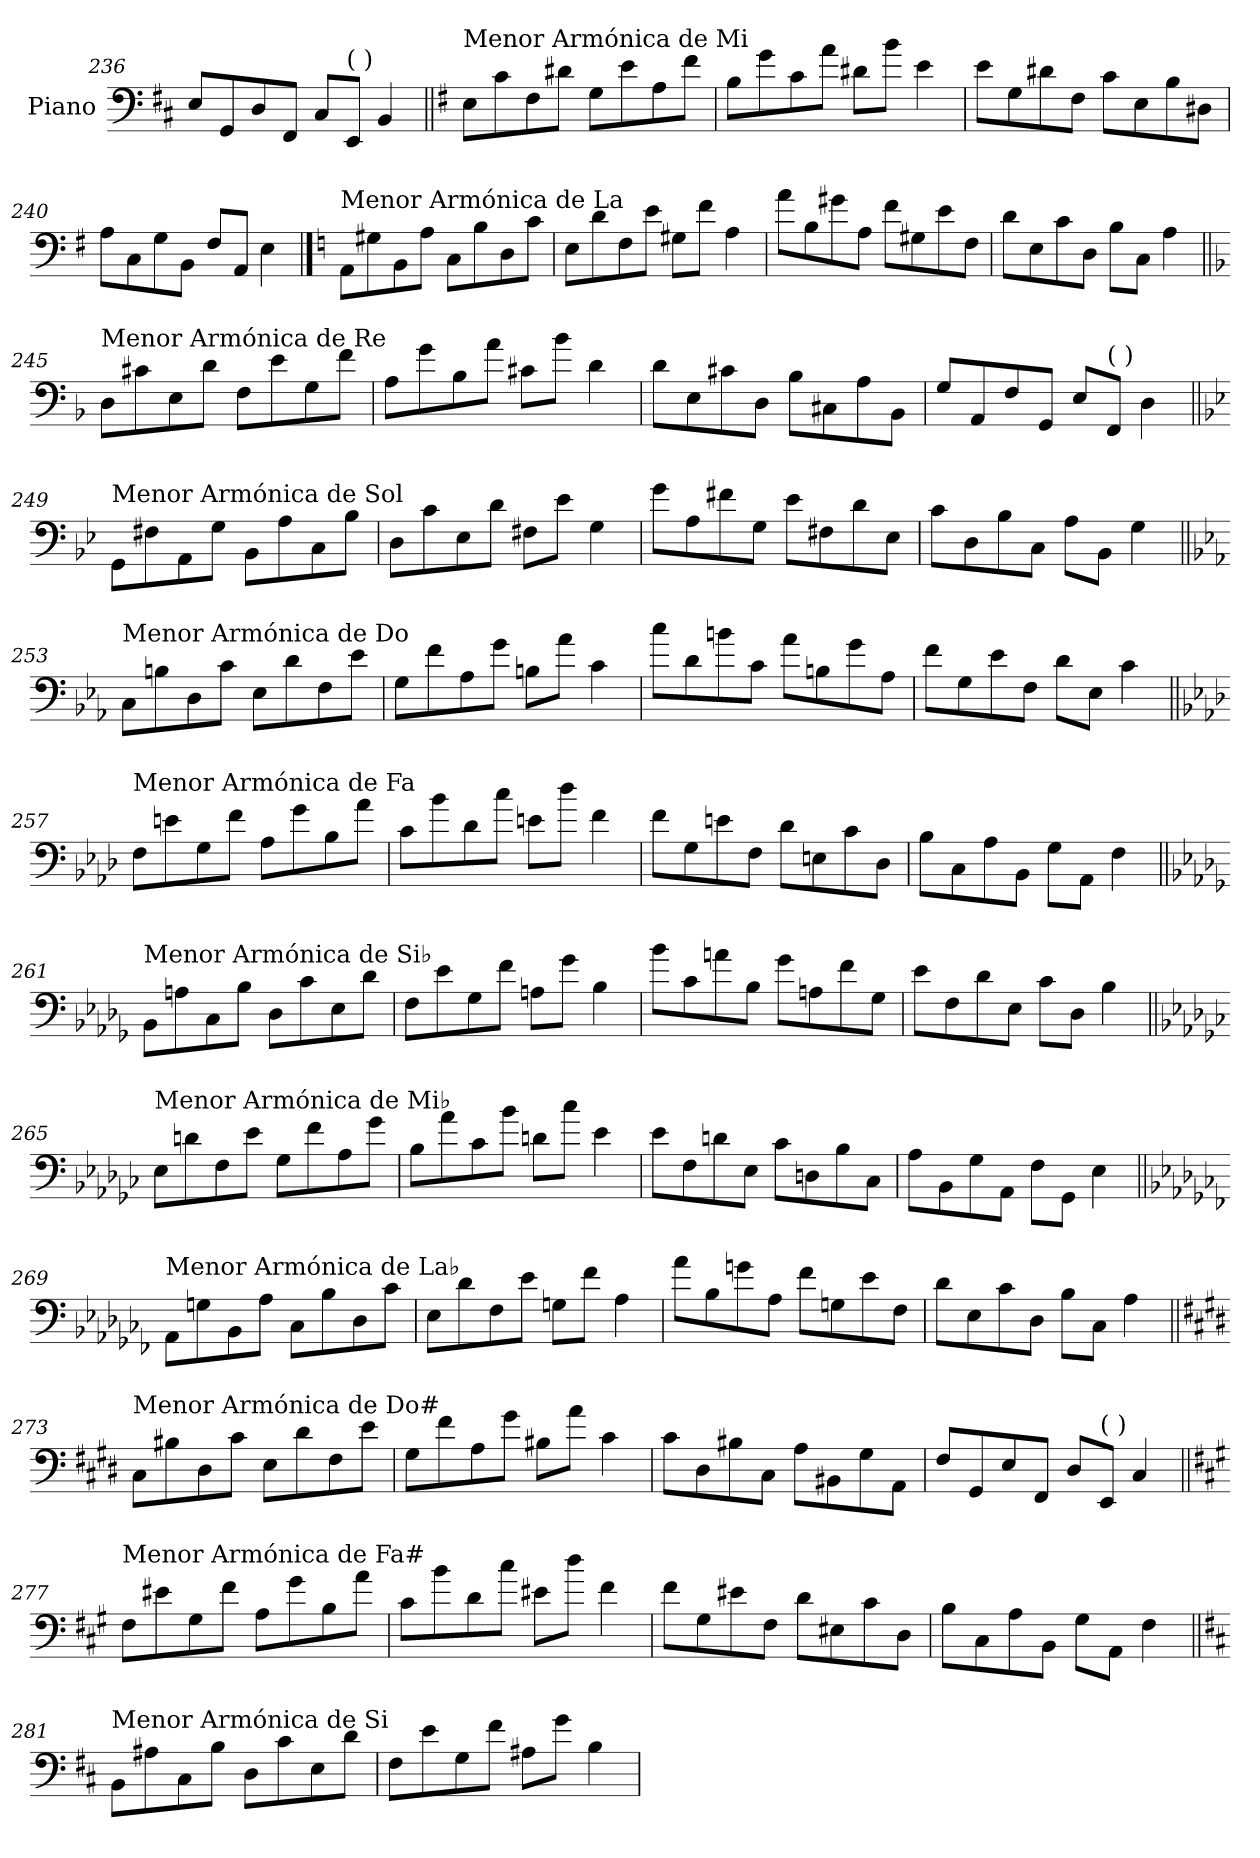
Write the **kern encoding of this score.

**kern
*part1
*staff1
*I"Piano
*I'Pno.
*clefF4
*k[f#c#]
=236
8E/L
8GG/
8D/
8FF#/J
8C#/L
!LO:TX:a:t=(    )
8EE/J
4BB/
!!LO:LB:g=z
=237||
*k[f#]
!LO:TX:a:t=Menor Armónica de Mi
8E\L
8c\
8F#\
8d#X\J
8G\L
8e\
8A\
8f#\J
=238
8B\L
8g\
8c\
8a\J
8d#X\L
8b\J
4e\
=239
8e\L
8G\
8d#X\
8F#\J
8c\L
8E\
8B\
8D#X\J
=240
8A\L
8C\
8G\
8BB\J
8F#/L
8AA/J
4E\
!!LO:PB:g=z
==241
*k[]
!LO:TX:a:t=Menor Armónica de La
8AA\L
8G#X\
8BB\
8A\J
8C\L
8B\
8D\
8c\J
=242
8E\L
8d\
8F\
8e\J
8G#X\L
8f\J
4A\
=243
8a\L
8B\
8g#X\
8A\J
8f\L
8G#X\
8e\
8F\J
=244
8d\L
8E\
8c\
8D\J
8B\L
8C\J
4A\
!!LO:LB:g=z
=245||
*k[b-]
!LO:TX:a:t=Menor Armónica de Re
8D\L
8c#X\
8E\
8d\J
8F\L
8e\
8G\
8f\J
=246
8A\L
8g\
8B-\
8a\J
8c#X\L
8b-\J
4d\
=247
8d\L
8E\
8c#X\
8D\J
8B-\L
8C#X\
8A\
8BB-\J
=248
8G/L
8AA/
8F/
8GG/J
8E/L
!LO:TX:a:t=(    )
8FF/J
4D\
!!LO:LB:g=z
=249||
*k[b-e-]
!LO:TX:a:t=Menor Armónica de Sol
8GG\L
8F#X\
8AA\
8G\J
8BB-\L
8A\
8C\
8B-\J
=250
8D\L
8c\
8E-\
8d\J
8F#X\L
8e-\J
4G\
=251
8g\L
8A\
8f#X\
8G\J
8e-\L
8F#X\
8d\
8E-\J
=252
8c\L
8D\
8B-\
8C\J
8A\L
8BB-\J
4G\
!!LO:LB:g=z
=253||
*k[b-e-a-]
!LO:TX:a:t=Menor Armónica de Do
8C\L
8Bn\
8D\
8c\J
8E-\L
8d\
8F\
8e-\J
=254
8G\L
8f\
8A-\
8g\J
8Bn\L
8a-\J
4c\
=255
8cc\L
8d\
8bn\
8c\J
8a-\L
8Bn\
8g\
8A-\J
=256
8f\L
8G\
8e-\
8F\J
8d\L
8E-\J
4c\
!!LO:LB:g=z
=257||
*k[b-e-a-d-]
!LO:TX:a:t=Menor Armónica de Fa
8F\L
8en\
8G\
8f\J
8A-\L
8g\
8B-\
8a-\J
=258
8c\L
8b-\
8d-\
8cc\J
8en\L
8dd-\J
4f\
=259
8f\L
8G\
8en\
8F\J
8d-\L
8En\
8c\
8D-\J
=260
8B-\L
8C\
8A-\
8BB-\J
8G\L
8AA-\J
4F\
!!LO:LB:g=z
=261||
*k[b-e-a-d-g-]
!LO:TX:a:t=Menor Armónica de Si♭
8BB-\L
8An\
8C\
8B-\J
8D-\L
8c\
8E-\
8d-\J
=262
8F\L
8e-\
8G-\
8f\J
8An\L
8g-\J
4B-\
=263
8b-\L
8c\
8an\
8B-\J
8g-\L
8An\
8f\
8G-\J
=264
8e-\L
8F\
8d-\
8E-\J
8c\L
8D-\J
4B-\
!!LO:PB:g=z
=265||
*k[b-e-a-d-g-c-]
!LO:TX:a:t=Menor Armónica de Mi♭
8E-\L
8dn\
8F\
8e-\J
8G-\L
8f\
8A-\
8g-\J
=266
8B-\L
8a-\
8c-\
8b-\J
8dn\L
8cc-\J
4e-\
=267
8e-\L
8F\
8dn\
8E-\J
8c-\L
8Dn\
8B-\
8C-\J
=268
8A-\L
8BB-\
8G-\
8AA-\J
8F\L
8GG-\J
4E-\
!!LO:LB:g=z
=269||
*k[b-e-a-d-g-c-f-]
!LO:TX:a:t=Menor Armónica de La♭
8AA-\L
8Gn\
8BB-\
8A-\J
8C-\L
8B-\
8D-\
8c-\J
=270
8E-\L
8d-\
8F-\
8e-\J
8Gn\L
8f-\J
4A-\
=271
8a-\L
8B-\
8gn\
8A-\J
8f-\L
8Gn\
8e-\
8F-\J
=272
8d-\L
8E-\
8c-\
8D-\J
8B-\L
8C-\J
4A-\
!!LO:LB:g=z
=273||
*k[f#c#g#d#]
!LO:TX:a:t=Menor Armónica de Do#
8C#\L
8B#X\
8D#\
8c#\J
8E\L
8d#\
8F#\
8e\J
=274
8G#\L
8f#\
8A\
8g#\J
8B#X\L
8a\J
4c#\
=275
8c#\L
8D#\
8B#X\
8C#\J
8A\L
8BB#X\
8G#\
8AA\J
=276
8F#/L
8GG#/
8E/
8FF#/J
8D#/L
!LO:TX:a:t=(    )
8EE/J
4C#/
!!LO:LB:g=z
=277||
*k[f#c#g#]
!LO:TX:a:t=Menor Armónica de Fa#
8F#\L
8e#X\
8G#\
8f#\J
8A\L
8g#\
8B\
8a\J
=278
8c#\L
8b\
8d\
8cc#\J
8e#X\L
8dd\J
4f#\
=279
8f#\L
8G#\
8e#X\
8F#\J
8d\L
8E#X\
8c#\
8D\J
=280
8B\L
8C#\
8A\
8BB\J
8G#\L
8AA\J
4F#\
!!LO:LB:g=z
=281||
*k[f#c#]
!LO:TX:a:t=Menor Armónica de Si
8BB\L
8A#X\
8C#\
8B\J
8D\L
8c#\
8E\
8d\J
=282
8F#\L
8e\
8G\
8f#\J
8A#X\L
8g\J
4B\
=
*-
